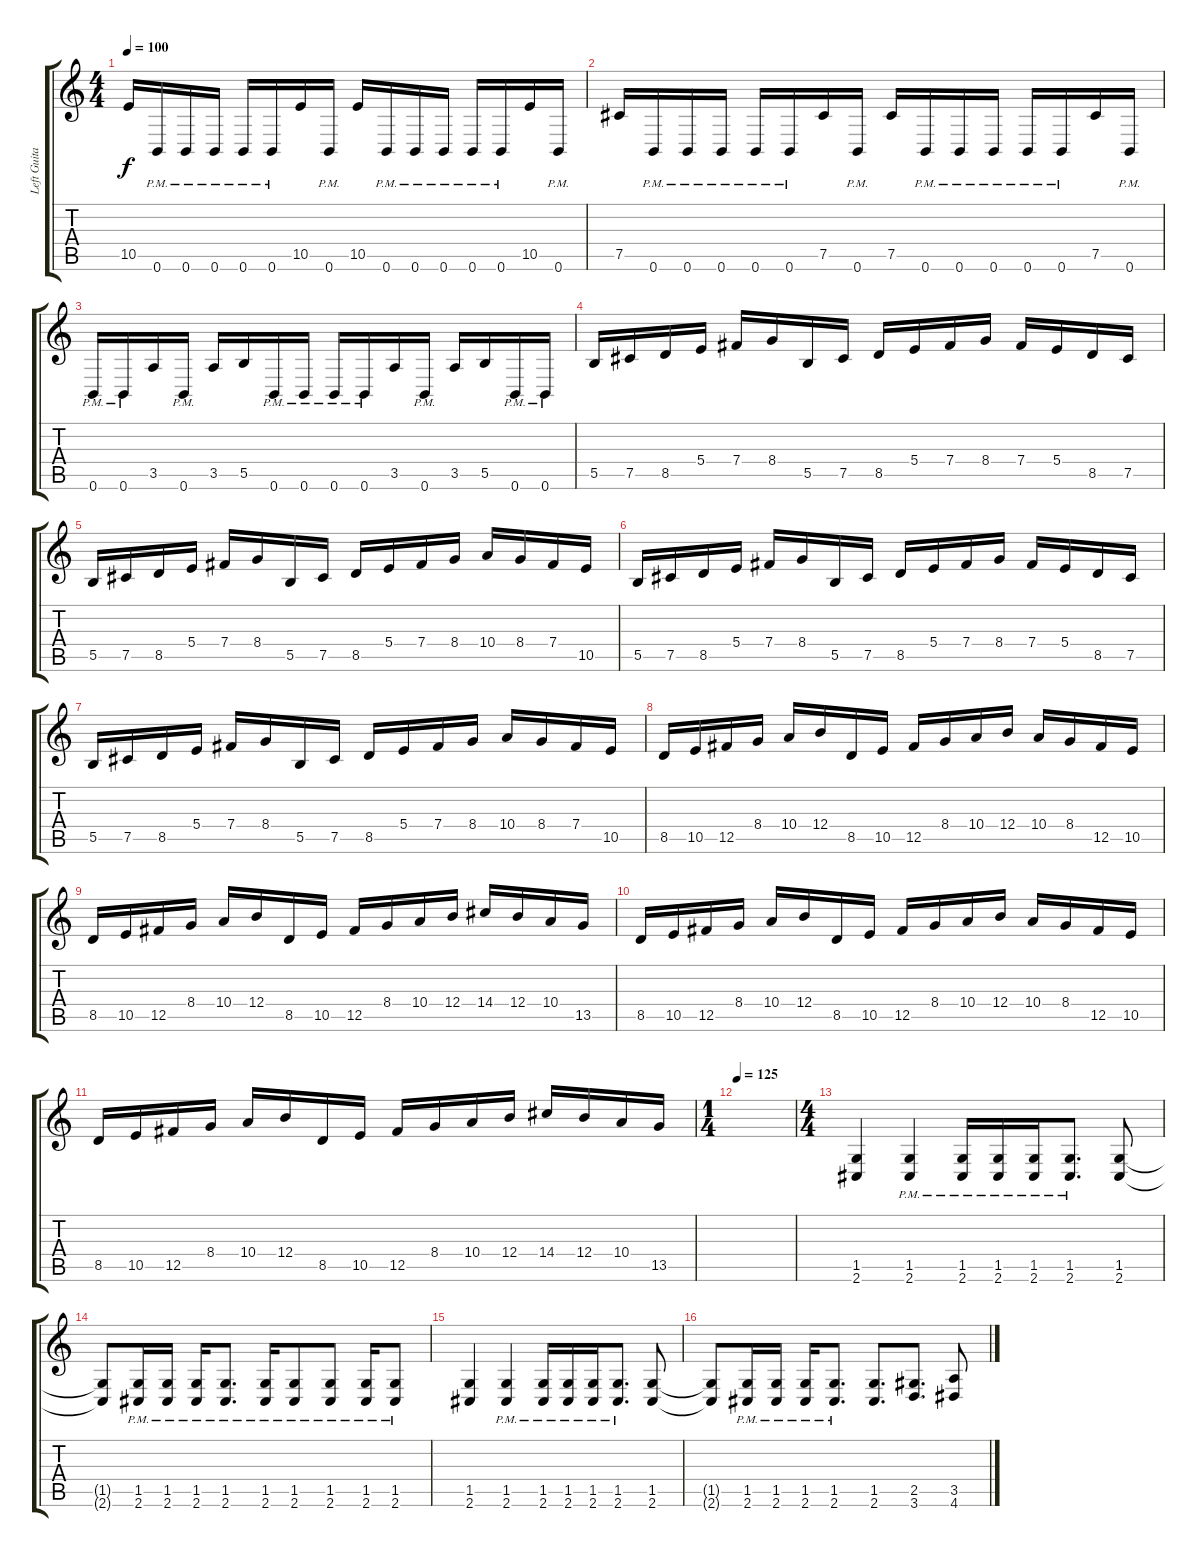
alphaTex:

\track ("Left Guitar" "Left Guita") {instrument distortionguitar}
\staff {score tabs}
\tuning (Db4 Ab3 E3 B2 Gb2 B1) {hide}
\ts (4 4)
\tempo 100
\clef g2
\ks c
10.5.16{dy f} 0.6{pm}.16 0.6{pm}.16 0.6{pm}.16 0.6{pm}.16 0.6{pm}.16 10.5.16 0.6{pm}.16 10.5.16 0.6{pm}.16 0.6{pm}.16 0.6{pm}.16 0.6{pm}.16 0.6{pm}.16 10.5.16 0.6{pm}.16 |
7.5.16 0.6{pm}.16 0.6{pm}.16 0.6{pm}.16 0.6{pm}.16 0.6{pm}.16 7.5.16 0.6{pm}.16 7.5.16 0.6{pm}.16 0.6{pm}.16 0.6{pm}.16 0.6{pm}.16 0.6{pm}.16 7.5.16 0.6{pm}.16 |
0.6{pm}.16 0.6{pm}.16 3.5.16 0.6{pm}.16 3.5.16 5.5.16 0.6{pm}.16 0.6{pm}.16 0.6{pm}.16 0.6{pm}.16 3.5.16 0.6{pm}.16 3.5.16 5.5.16 0.6{pm}.16 0.6{pm}.16 |
5.5.16 7.5.16 8.5.16 5.4.16 7.4.16 8.4.16 5.5.16 7.5.16 8.5.16 5.4.16 7.4.16 8.4.16 7.4.16 5.4.16 8.5.16 7.5.16 |
5.5.16 7.5.16 8.5.16 5.4.16 7.4.16 8.4.16 5.5.16 7.5.16 8.5.16 5.4.16 7.4.16 8.4.16 10.4.16 8.4.16 7.4.16 10.5.16 |
5.5.16 7.5.16 8.5.16 5.4.16 7.4.16 8.4.16 5.5.16 7.5.16 8.5.16 5.4.16 7.4.16 8.4.16 7.4.16 5.4.16 8.5.16 7.5.16 |
5.5.16 7.5.16 8.5.16 5.4.16 7.4.16 8.4.16 5.5.16 7.5.16 8.5.16 5.4.16 7.4.16 8.4.16 10.4.16 8.4.16 7.4.16 10.5.16 |
8.5.16 10.5.16 12.5.16 8.4.16 10.4.16 12.4.16 8.5.16 10.5.16 12.5.16 8.4.16 10.4.16 12.4.16 10.4.16 8.4.16 12.5.16 10.5.16 |
8.5.16 10.5.16 12.5.16 8.4.16 10.4.16 12.4.16 8.5.16 10.5.16 12.5.16 8.4.16 10.4.16 12.4.16 14.4.16 12.4.16 10.4.16 13.5.16 |
8.5.16 10.5.16 12.5.16 8.4.16 10.4.16 12.4.16 8.5.16 10.5.16 12.5.16 8.4.16 10.4.16 12.4.16 10.4.16 8.4.16 12.5.16 10.5.16 |
8.5.16 10.5.16 12.5.16 8.4.16 10.4.16 12.4.16 8.5.16 10.5.16 12.5.16 8.4.16 10.4.16 12.4.16 14.4.16 12.4.16 10.4.16 13.5.16 |
\ts (1 4)
\tempo 125
|
\ts (4 4)
(1.5 2.6).4 (1.5{pm} 2.6{pm}).4 (1.5{pm} 2.6{pm}).16 (1.5{pm} 2.6{pm}).16 (1.5{pm} 2.6{pm}).16 (1.5{pm} 2.6{pm}).8{d} (1.5 2.6).8 |
(1.5{t} 2.6{t}).8 (1.5{pm} 2.6{pm}).16 (1.5{pm} 2.6{pm}).16 (1.5{pm} 2.6{pm}).16 (1.5{pm} 2.6{pm}).8{d} (1.5{pm} 2.6{pm}).16 (1.5{pm} 2.6{pm}).8 (1.5{pm} 2.6{pm}).8 (1.5{pm} 2.6{pm}).16 (1.5{pm} 2.6{pm}).8 |
(1.5 2.6).4 (1.5{pm} 2.6{pm}).4 (1.5{pm} 2.6{pm}).16 (1.5{pm} 2.6{pm}).16 (1.5{pm} 2.6{pm}).16 (1.5{pm} 2.6{pm}).8{d} (1.5 2.6).8 |
(1.5{t} 2.6{t}).8 (1.5{pm} 2.6{pm}).16 (1.5{pm} 2.6{pm}).16 (1.5{pm} 2.6{pm}).16 (1.5{pm} 2.6{pm}).8{d} (1.5 2.6).8{d} (2.5 3.6).8{d} (3.5 4.6).8
